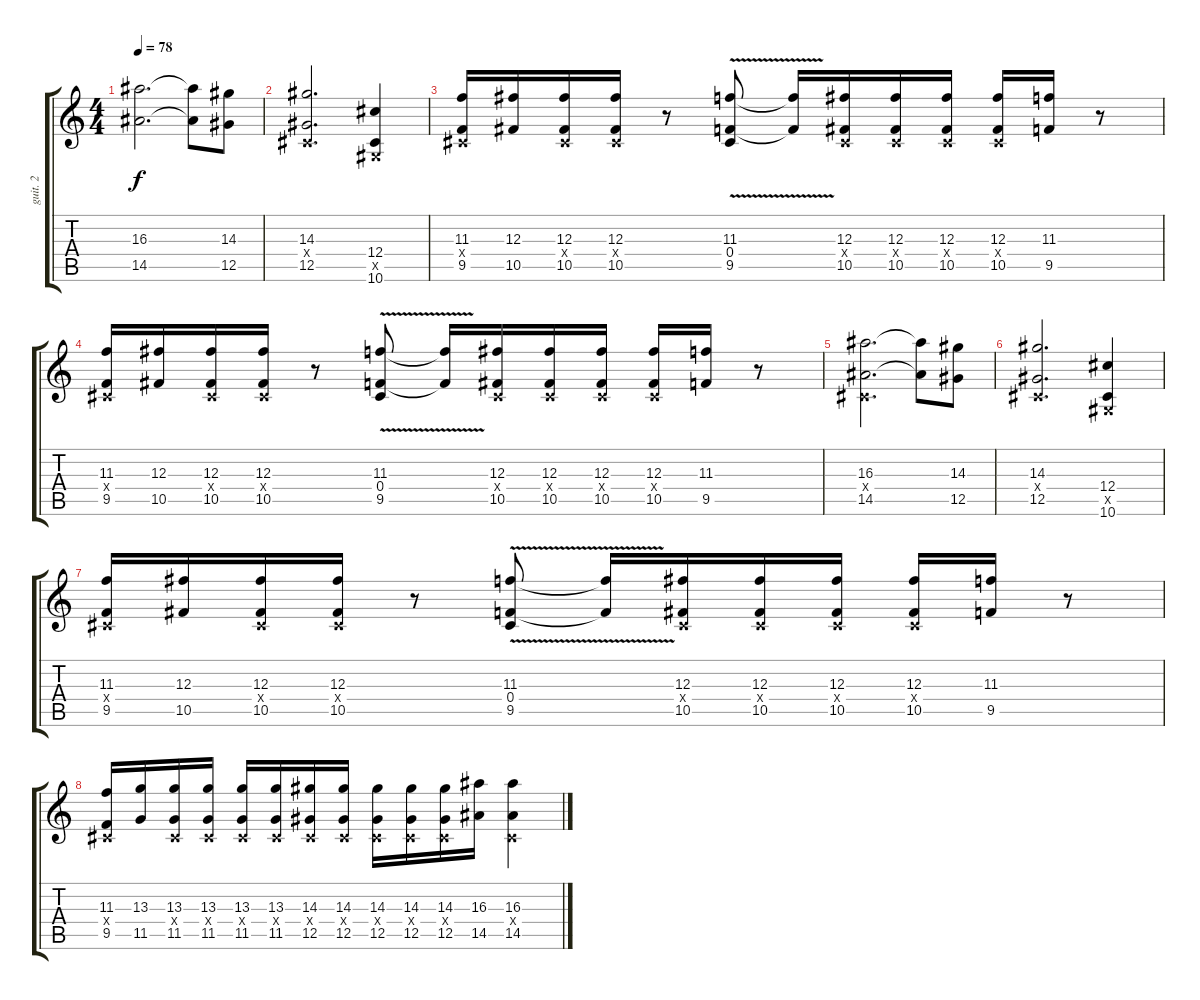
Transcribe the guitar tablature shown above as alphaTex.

\track ("guit. 2" "guit. 2") {instrument distortionguitar}
\staff {score tabs}
\tuning (Eb4 Bb3 Gb3 Db3 Ab2 Eb2) {hide}
\ts (4 4)
\tempo 78
\clef g2
\ks c
(16.3{t} 14.5{t}).2{d dy f} (16.3{t} 14.5{t}).8 (14.3 12.5).8 |
(14.3 0.4{x} 12.5).2{d} (12.4 0.5{x} 10.6).4 |
(11.3 0.4{x} 9.5).16 (12.3 10.5).16 (12.3 0.4{x} 10.5).16 (12.3 0.4{x} 10.5).16 r.8 (11.3{v} 0.4{v} 9.5{v}).8 (11.3{v t} 9.5{v t}).16 (12.3 0.4{x} 10.5).16 (12.3 0.4{x} 10.5).16 (12.3 0.4{x} 10.5).16 (12.3 0.4{x} 10.5).16 (11.3 9.5).16 r.8 |
(11.3 0.4{x} 9.5).16 (12.3 10.5).16 (12.3 0.4{x} 10.5).16 (12.3 0.4{x} 10.5).16 r.8 (11.3{v} 0.4{v} 9.5{v}).8 (11.3{v t} 9.5{v t}).16 (12.3 0.4{x} 10.5).16 (12.3 0.4{x} 10.5).16 (12.3 0.4{x} 10.5).16 (12.3 0.4{x} 10.5).16 (11.3 9.5).16 r.8 |
(16.3 0.4{x} 14.5).2{d} (16.3{t} 14.5{t}).8 (14.3 12.5).8 |
(14.3 0.4{x} 12.5).2{d} (12.4 0.5{x} 10.6).4 |
(11.3 0.4{x} 9.5).16 (12.3 10.5).16 (12.3 0.4{x} 10.5).16 (12.3 0.4{x} 10.5).16 r.8 (11.3{v} 0.4{v} 9.5{v}).8 (11.3{v t} 9.5{v t}).16 (12.3 0.4{x} 10.5).16 (12.3 0.4{x} 10.5).16 (12.3 0.4{x} 10.5).16 (12.3 0.4{x} 10.5).16 (11.3 9.5).16 r.8 |
(11.3 0.4{x} 9.5).16 (13.3 11.5).16 (13.3 0.4{x} 11.5).16 (13.3 0.4{x} 11.5).16 (13.3 0.4{x} 11.5).16 (13.3 0.4{x} 11.5).16 (14.3 0.4{x} 12.5).16 (14.3 0.4{x} 12.5).16 (14.3 0.4{x} 12.5).16 (14.3 0.4{x} 12.5).16 (14.3 0.4{x} 12.5).16 (16.3 14.5).16 (16.3 0.4{x} 14.5).4
